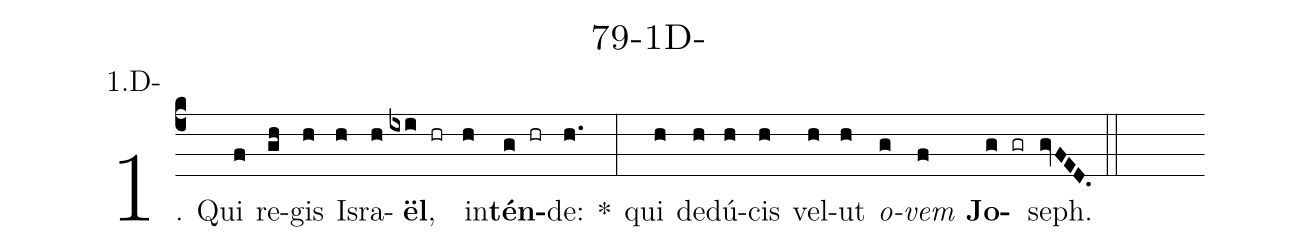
name: 79-1D-;
annotation: 1.D-;
%%
(c4)1. Qui(f) re(gh)gis(h) Is(h)ra(h)<b>ël</b>,(ixi hr) in(h)<b>tén</b>(g hr)de:(h.) *(:) qui(h) de(h)dú(h)cis(h) vel(h)ut(h) <i>o</i>(g)<i>vem</i>(f) <b>Jo</b>(g gr)seph.(gvFED.) (::)
